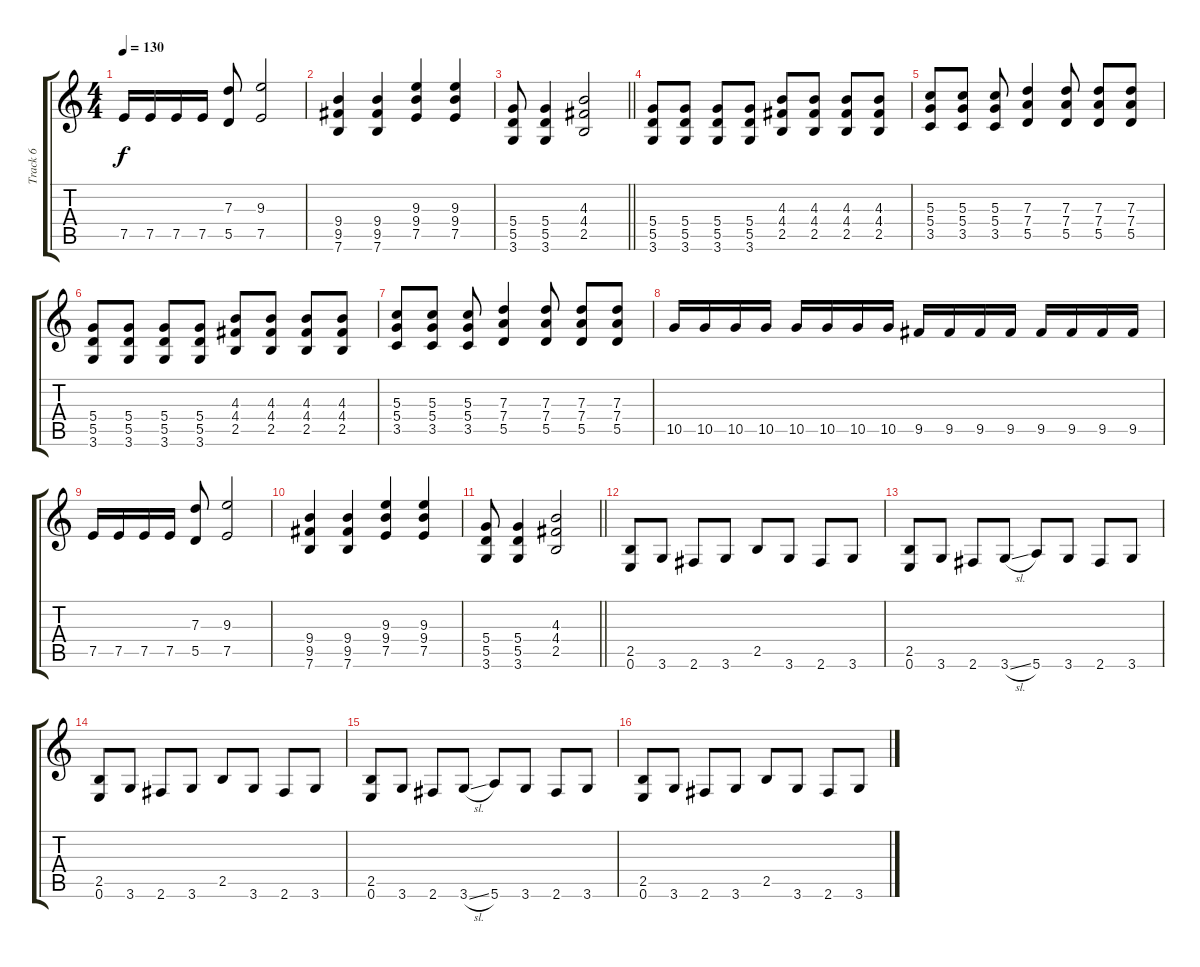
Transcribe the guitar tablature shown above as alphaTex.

\track ("Track 6" "Track 6") {instrument distortionguitar}
\staff {score tabs}
\tuning (E4 B3 G3 D3 A2 E2) {hide}
\ts (4 4)
\tempo 130
\clef g2
\ks c
7.5.16{dy f} 7.5.16 7.5.16 7.5.16 (7.3 5.5).8 (9.3 7.5).2 |
(9.4 9.5 7.6).4 (9.4 9.5 7.6).4 (9.3 9.4 7.5).4 (9.3 9.4 7.5).4 |
\barLineRight lightlight
(5.4 5.5 3.6).8 (5.4 5.5 3.6).4 (4.3 4.4 2.5).2 |
(5.4 5.5 3.6).8 (5.4 5.5 3.6).8 (5.4 5.5 3.6).8 (5.4 5.5 3.6).8 (4.3 4.4 2.5).8 (4.3 4.4 2.5).8 (4.3 4.4 2.5).8 (4.3 4.4 2.5).8 |
(5.3 5.4 3.5).8 (5.3 5.4 3.5).8 (5.3 5.4 3.5).8 (7.3 7.4 5.5).4 (7.3 7.4 5.5).8 (7.3 7.4 5.5).8 (7.3 7.4 5.5).8 |
(5.4 5.5 3.6).8 (5.4 5.5 3.6).8 (5.4 5.5 3.6).8 (5.4 5.5 3.6).8 (4.3 4.4 2.5).8 (4.3 4.4 2.5).8 (4.3 4.4 2.5).8 (4.3 4.4 2.5).8 |
(5.3 5.4 3.5).8 (5.3 5.4 3.5).8 (5.3 5.4 3.5).8 (7.3 7.4 5.5).4 (7.3 7.4 5.5).8 (7.3 7.4 5.5).8 (7.3 7.4 5.5).8 |
10.5.16 10.5.16 10.5.16 10.5.16 10.5.16 10.5.16 10.5.16 10.5.16 9.5.16 9.5.16 9.5.16 9.5.16 9.5.16 9.5.16 9.5.16 9.5.16 |
7.5.16 7.5.16 7.5.16 7.5.16 (7.3 5.5).8 (9.3 7.5).2 |
(9.4 9.5 7.6).4 (9.4 9.5 7.6).4 (9.3 9.4 7.5).4 (9.3 9.4 7.5).4 |
\barLineRight lightlight
(5.4 5.5 3.6).8 (5.4 5.5 3.6).4 (4.3 4.4 2.5).2 |
(2.5 0.6).8 3.6.8 2.6.8 3.6.8 2.5.8 3.6.8 2.6.8 3.6.8 |
(2.5 0.6).8 3.6.8 2.6.8 3.6{sl}.8 5.6.8 3.6.8 2.6.8 3.6.8 |
(2.5 0.6).8 3.6.8 2.6.8 3.6.8 2.5.8 3.6.8 2.6.8 3.6.8 |
(2.5 0.6).8 3.6.8 2.6.8 3.6{sl}.8 5.6.8 3.6.8 2.6.8 3.6.8 |
(2.5 0.6).8 3.6.8 2.6.8 3.6.8 2.5.8 3.6.8 2.6.8 3.6.8
